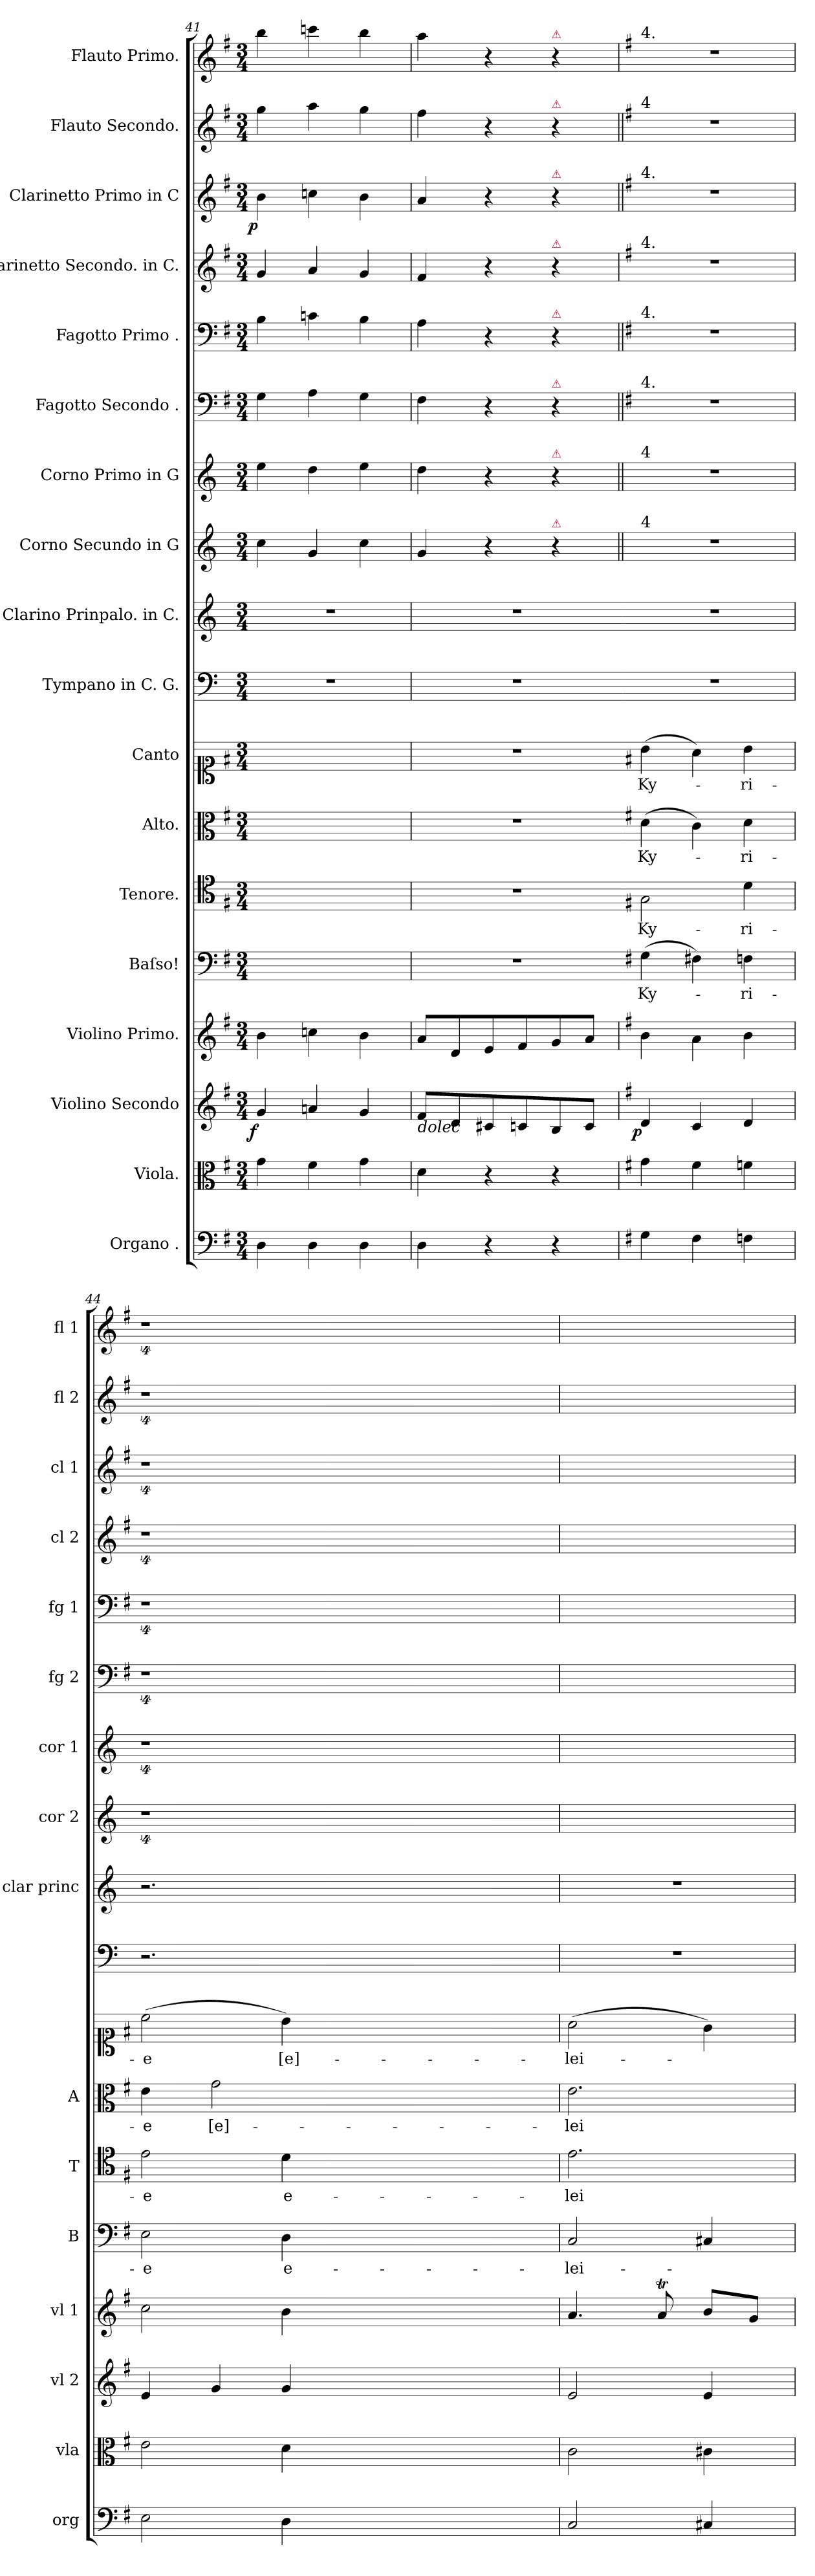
**kern	**kern	**kern	**dynam	**kern	**kern	**text	**kern	**text	**kern	**text	**kern	**text	**kern	**kern	**kern	**kern	**kern	**kern	**kern	**kern	**dynam	**kern	**kern
*part18	*part17	*part16	*part16	*part15	*part14	*part14	*part13	*part13	*part12	*part12	*part11	*part11	*part10	*part9	*part8	*part7	*part6	*part5	*part4	*part3	*part3	*part2	*part1
*staff18	*staff17	*staff16	*staff16	*staff15	*staff14	*staff14	*staff13	*staff13	*staff12	*staff12	*staff11	*staff11	*staff10	*staff9	*staff8	*staff7	*staff6	*staff5	*staff4	*staff3	*staff3	*staff2	*staff1
*I"Organo .	*I"Viola.	*I"Violino Secondo	*	*I"Violino Primo.	*I"Baſso!	*	*I"Tenore.	*	*I"Alto.	*	*I"Canto	*	*I"Tympano in C. G.	*I"Clarino Prinpalo. in C.	*I"Corno Secundo in G	*I"Corno Primo in G	*I"Fagotto Secondo .	*I"Fagotto Primo .	*I"Clarinetto Secondo. in C.	*I"Clarinetto Primo in C	*	*I"Flauto Secondo.	*I"Flauto Primo.
*I'org	*I'vla	*I'vl 2	*	*I'vl 1	*I'B	*	*I'T	*	*I'A	*	*	*	*	*I'clar princ	*I'cor 2	*I'cor 1	*I'fg 2	*I'fg 1	*I'cl 2	*I'cl 1	*	*I'fl 2	*I'fl 1
*clefF4	*clefC3	*clefG2	*	*clefG2	*clefF4	*	*clefC4	*	*clefC3	*	*clefC1	*	*clefF4	*clefG2	*clefG2	*clefG2	*clefF4	*clefF4	*clefG2	*clefG2	*	*clefG2	*clefG2
*	*	*	*	*	*	*	*	*	*	*	*	*	*	*	*ITrd3c5	*ITrd3c5	*	*	*	*	*	*	*
*k[f#]	*k[f#]	*k[f#]	*	*k[f#]	*k[f#]	*	*k[f#]	*	*k[f#]	*	*k[f#]	*	*k[]	*k[]	*k[f#]	*k[f#]	*k[f#]	*k[f#]	*k[f#]	*k[f#]	*	*k[f#]	*k[f#]
*G:	*G:	*G:	*	*G:	*G:	*	*G:	*	*G:	*	*G:	*	*	*	*	*	*G:	*G:	*G:	*G:	*	*G:	*G:
*M3/4	*M3/4	*M3/4	*	*M3/4	*M3/4	*	*M3/4	*	*M3/4	*	*M3/4	*	*M3/4	*M3/4	*M3/4	*M3/4	*M3/4	*M3/4	*M3/4	*M3/4	*	*M3/4	*M3/4
=41	=41	=41	=41	=41	=41	=41	=41	=41	=41	=41	=41	=41	=41	=41	=41	=41	=41	=41	=41	=41	=41	=41	=41
!	!	!	!LO:DY:rj	!	!	!	!	!	!	!	!	!	!	!	!	!	!	!	!	!	!LO:DY:rj	!	!
4D\	4g\	4g/	f	4b\	2.ryy	.	2.ryy	.	2.ryy	.	2.ryy	.	2.r	2.r	4g\	4b\	4G\	4B\	4g/	4b\	p	4gg\	4bb\
4D\	4f#\	4an/	.	4ccn\	.	.	.	.	.	.	.	.	.	.	4d/	4a\	4A\	4cn\	4a/	4ccn\	.	4aa\	4cccn\
4D\	4g\	4g/	.	4b\	.	.	.	.	.	.	.	.	.	.	4g\	4b\	4G\	4B\	4g/	4b\	.	4gg\	4bb\
=42	=42	=42	=42	=42	=42	=42	=42	=42	=42	=42	=42	=42	=42	=42	=42	=42	=42	=42	=42	=42	=42	=42	=42
!	!	!LO:TX:b:i:t=dolec	!	!	!	!	!	!	!	!	!	!	!	!	!	!	!	!	!	!	!	!	!
4D\	4d\	8f#/L	.	8a/L	2.r	.	2.r	.	2.r	.	2.r	.	2.r	2.r	4d/	4a\	4F#\	4A\	4f#/	4a/	.	4ff#\	4aa\
.	.	8d/	.	8d/	.	.	.	.	.	.	.	.	.	.	.	.	.	.	.	.	.	.	.
4r	4r	8c#X/	.	8e/	.	.	.	.	.	.	.	.	.	.	4r	4r	4r	4r	4r	4r	.	4r	4r
.	.	8cn/	.	8f#/	.	.	.	.	.	.	.	.	.	.	.	.	.	.	.	.	.	.	.
!	!	!	!	!	!	!	!	!	!	!	!	!	!	!	!	!	!	!	!	!	!	!	!LO:TX:a:color=crimson:t=⚠
!	!	!	!	!	!	!	!	!	!	!	!	!	!	!	!	!	!	!	!	!	!	!LO:TX:a:color=crimson:t=⚠	!
!	!	!	!	!	!	!	!	!	!	!	!	!	!	!	!	!	!	!	!	!LO:TX:a:color=crimson:t=⚠	!	!	!
!	!	!	!	!	!	!	!	!	!	!	!	!	!	!	!	!	!	!	!LO:TX:a:color=crimson:t=⚠	!	!	!	!
!	!	!	!	!	!	!	!	!	!	!	!	!	!	!	!	!	!	!LO:TX:a:color=crimson:t=⚠	!	!	!	!	!
!	!	!	!	!	!	!	!	!	!	!	!	!	!	!	!	!	!LO:TX:a:color=crimson:t=⚠	!	!	!	!	!	!
!	!	!	!	!	!	!	!	!	!	!	!	!	!	!	!	!LO:TX:a:color=crimson:t=⚠	!	!	!	!	!	!	!
!	!	!	!	!	!	!	!	!	!	!	!	!	!	!	!LO:TX:a:color=crimson:t=⚠	!	!	!	!	!	!	!	!
4r	4r	8B/	.	8g/	.	.	.	.	.	.	.	.	.	.	4r	4r	4r	4r	4r	4r	.	4r	4r
.	.	8c/J	.	8a/J	.	.	.	.	.	.	.	.	.	.	.	.	.	.	.	.	.	.	.
=43	=43	=43	=43	=43	=43	=43	=43	=43	=43	=43	=43	=43	=43	=43	=43||	=43||	=43||	=43||	=43	=43||	=43	=43||	=43
*	*	*	*	*	*	*	*	*	*	*	*	*	*	*	*	*	*	*	*	*	*	*k[f#]	*
!	!	!	!	!	!	!	!	!	!	!	!	!	!	!	!	!	!	!	!	!	!	!	!LO:TX:a:t=4.
!	!	!	!	!	!	!	!	!	!	!	!	!	!	!	!	!	!	!	!	!	!	!LO:TX:a:t=4	!
!	!	!	!	!	!	!	!	!	!	!	!	!	!	!	!	!	!	!	!	!LO:TX:a:t=4.	!	!	!
!	!	!	!	!	!	!	!	!	!	!	!	!	!	!	!	!	!	!	!LO:TX:a:t=4.	!	!	!	!
!	!	!	!	!	!	!	!	!	!	!	!	!	!	!	!	!	!	!LO:TX:a:t=4.	!	!	!	!	!
!	!	!	!	!	!	!	!	!	!	!	!	!	!	!	!	!	!LO:TX:a:t=4.	!	!	!	!	!	!
!	!	!	!	!	!	!	!	!	!	!	!	!	!	!	!	!LO:TX:a:t=4	!	!	!	!	!	!	!
!	!	!	!	!	!	!	!	!	!	!	!	!	!	!	!LO:TX:a:t=4	!	!	!	!	!	!	!	!
!	!	!	!LO:DY:rj	!	!	!	!	!	!	!	!	!	!	!	!	!	!	!	!	!	!	!	!
4G\	4g\	4d/	p	4b\	(4G\	Ky-	2G\	Ky-	(4d\	Ky-	(4b\	Ky-	2.r	2.r	2.r	2.r	2.r	2.r	2.r	2.r	.	2.r	2.r
4F#\	4f#\	4c/	.	4a\	4F#X\)	.	.	.	4c\)	.	4a\)	.	.	.	.	.	.	.	.	.	.	.	.
4Fn\	4fn\	4d/	.	4b\	4Fn\	-ri-	4d\	-ri-	4d\	-ri-	4b\	-ri-	.	.	.	.	.	.	.	.	.	.	.
=44	=44	=44	=44	=44	=44	=44	=44	=44	=44	=44	=44	=44	=44	=44	=44	=44	=44	=44	=44	=44	=44	=44	=44
2E\	2e\	4e/	.	2cc\	2E\	-e	2e\	-e	4e\	-e	(2cc\	-e	2.r	2.r	4%9r	4%9r	4%9r	4%9r	4%9r	4%9r	.	4%9r	4%9r
.	.	4g/	.	.	.	.	.	.	2g\	[e]-	.	.	.	.	.	.	.	.	.	.	.	.	.
4D\	4d\	4g/	.	4b\	4D\	e-	4d\	e-	.	.	4b\)	[e]-	.	.	.	.	.	.	.	.	.	.	.
1.ryy	1.ryy	1.ryy	.	1.ryy	1.ryy	.	1.ryy	.	1.ryy	.	1.ryy	.	1.ryy	1.ryy	.	.	.	.	.	.	.	.	.
=45	=45	=45	=45	=45	=45	=45	=45	=45	=45	=45	=45	=45	=45	=45	=45	=45	=45	=45	=45	=45	=45	=45	=45
2C/	2c\	2e/	.	4.a/	2C/	-lei-	2.e\	-lei-	2.e\	-lei-	(2a\	-lei-	2.r	2.r	2.ryy	2.ryy	2.ryy	2.ryy	2.ryy	2.ryy	.	2.ryy	2.ryy
.	.	.	.	8aT/	.	.	.	.	.	.	.	.	.	.	.	.	.	.	.	.	.	.	.
4C#X/	4c#X\	4e/	.	8b/L	4C#X/	.	.	.	.	.	4g\)	.	.	.	.	.	.	.	.	.	.	.	.
.	.	.	.	8g/J	.	.	.	.	.	.	.	.	.	.	.	.	.	.	.	.	.	.	.
=	=	=	=	=	=	=	=	=	=	=	=	=	=	=	=	=	=	=	=	=	=	=	=
*-	*-	*-	*-	*-	*-	*-	*-	*-	*-	*-	*-	*-	*-	*-	*-	*-	*-	*-	*-	*-	*-	*-	*-
